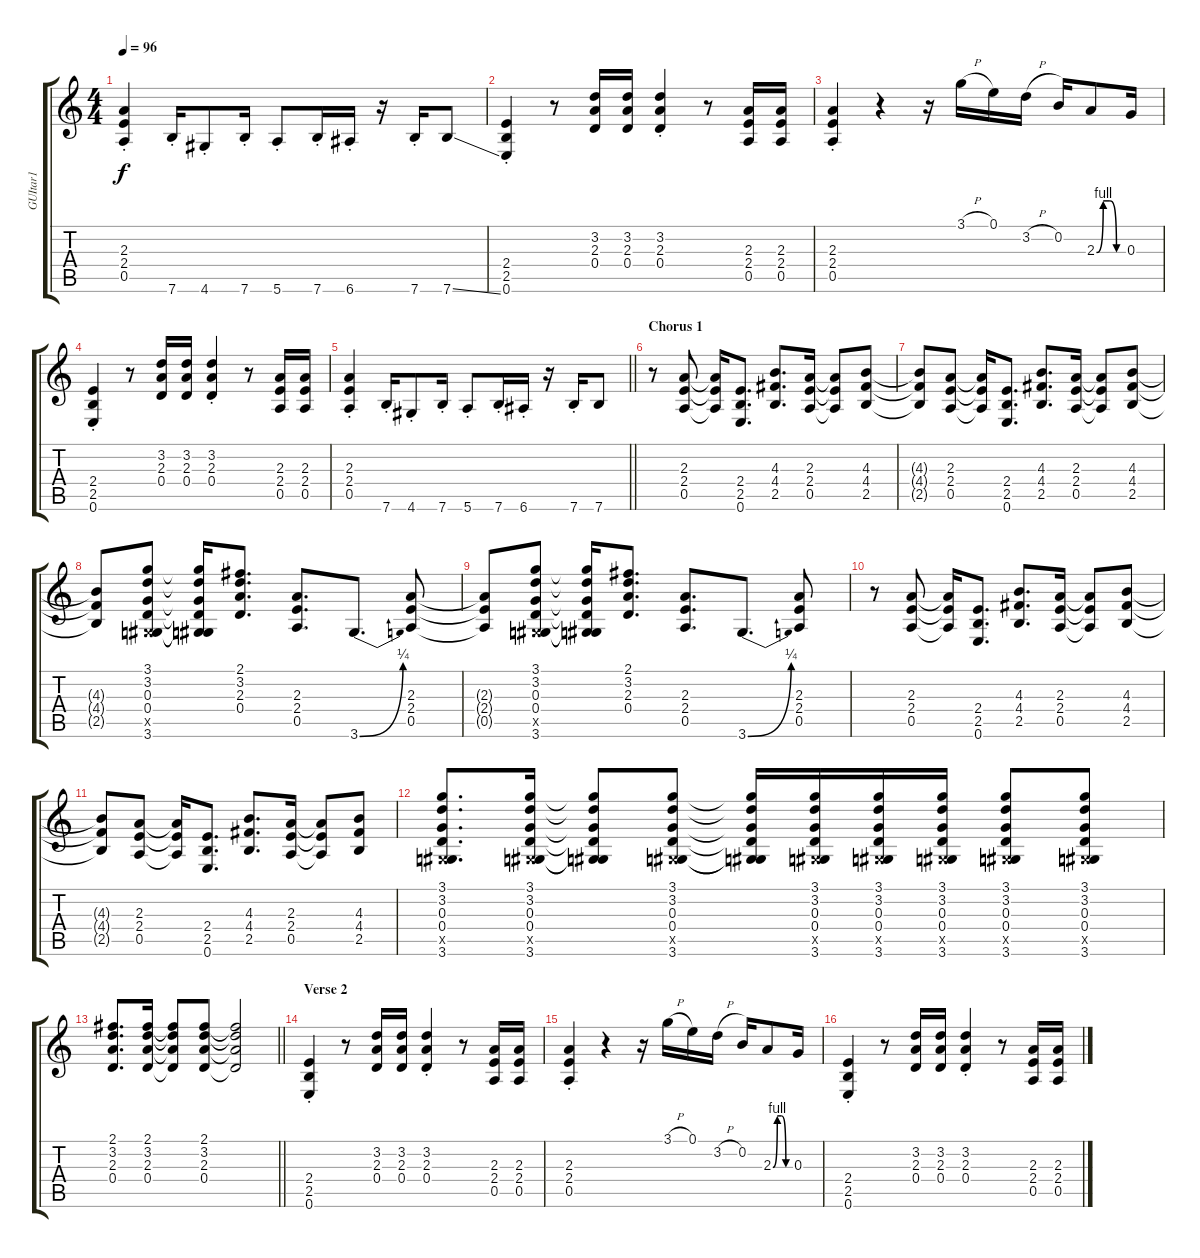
\track ("GUItar1" "GUItar1") {instrument distortionguitar}
\staff {score tabs}
\tuning (E4 B3 G3 D3 A2 E2) {hide}
\ts (4 4)
\tempo 96
\clef g2
\ks c
(2.3{st} 2.4{st} 0.5{st}).4{dy f} 7.6{st}.16 4.6{st}.8 7.6{st}.16 5.6{st}.8 7.6{st}.16 6.6{st}.16 r.16 7.6{st}.16 7.6{ss}.8 |
(2.4{st} 2.5{st} 0.6{st}).4 r.8 (3.2 2.3 0.4).16 (3.2 2.3 0.4).16 (3.2{st} 2.3{st} 0.4{st}).4 r.8 (2.3 2.4 0.5).16 (2.3 2.4 0.5).16 |
(2.3{st} 2.4{st} 0.5{st}).4 r.4 r.16 3.1{h}.16 0.1.16 3.2{h}.16 0.2.16 2.3{be (custom 0 0 15 4 30 4 45 0 60 0)}.8 0.3.16 |
(2.4{st} 2.5{st} 0.6{st}).4 r.8 (3.2 2.3 0.4).16 (3.2 2.3 0.4).16 (3.2{st} 2.3{st} 0.4{st}).4 r.8 (2.3 2.4 0.5).16 (2.3 2.4 0.5).16 |
\barLineRight lightlight
(2.3{st} 2.4{st} 0.5{st}).4 7.6{st}.16 4.6{st}.8 7.6{st}.16 5.6{st}.8 7.6{st}.16 6.6{st}.16 r.16 7.6{st}.16 7.6.8 |
\section ("" "Chorus 1")
r.8 (2.3 2.4 0.5).8 (2.3{t} 2.4{t} 0.5{t}).16 (2.4 2.5 0.6).8{d} (4.3 4.4 2.5).8{d} (2.3 2.4 0.5).16 (2.3{t} 2.4{t} 0.5{t}).8 (4.3 4.4 2.5).8 |
(4.3{t} 4.4{t} 2.5{t}).8 (2.3 2.4 0.5).8 (2.3{t} 2.4{t} 0.5{t}).16 (2.4 2.5 0.6).8{d} (4.3 4.4 2.5).8{d} (2.3 2.4 0.5).16 (2.3{t} 2.4{t} 0.5{t}).8 (4.3 4.4 2.5).8 |
(4.3{t} 4.4{t} 2.5{t}).8 (3.1 3.2 0.3 0.4 -1.5{x} 3.6).8 (3.1{t} 3.2{t} 0.3{t} 0.4{t} -1.5{t} 3.6{t}).16 (2.1 3.2 2.3 0.4).8{d} (2.3 2.4 0.5).8{d} 3.6{be (bend 0 0 60 1)}.8{d} (2.3 2.4 0.5).8 |
(2.3{t} 2.4{t} 0.5{t}).8 (3.1 3.2 0.3 0.4 -1.5{x} 3.6).8 (3.1{t} 3.2{t} 0.3{t} 0.4{t} -1.5{t} 3.6{t}).16 (2.1 3.2 2.3 0.4).8{d} (2.3 2.4 0.5).8{d} 3.6{be (bend 0 0 60 1)}.8{d} (2.3 2.4 0.5).8 |
r.8 (2.3 2.4 0.5).8 (2.3{t} 2.4{t} 0.5{t}).16 (2.4 2.5 0.6).8{d} (4.3 4.4 2.5).8{d} (2.3 2.4 0.5).16 (2.3{t} 2.4{t} 0.5{t}).8 (4.3 4.4 2.5).8 |
(4.3{t} 4.4{t} 2.5{t}).8 (2.3 2.4 0.5).8 (2.3{t} 2.4{t} 0.5{t}).16 (2.4 2.5 0.6).8{d} (4.3 4.4 2.5).8{d} (2.3 2.4 0.5).16 (2.3{t} 2.4{t} 0.5{t}).8 (4.3 4.4 2.5).8 |
(3.1 3.2 0.3 0.4 -1.5{x} 3.6).8{d} (3.1 3.2 0.3 0.4 -1.5{x} 3.6).16 (3.1{t} 3.2{t} 0.3{t} 0.4{t} -1.5{t} 3.6{t}).8 (3.1 3.2 0.3 0.4 -1.5{x} 3.6).8 (3.1{t} 3.2{t} 0.3{t} 0.4{t} -1.5{t} 3.6{t}).16 (3.1 3.2 0.3 0.4 -1.5{x} 3.6).16 (3.1 3.2 0.3 0.4 -1.5{x} 3.6).16 (3.1 3.2 0.3 0.4 -1.5{x} 3.6).16 (3.1 3.2 0.3 0.4 -1.5{x} 3.6).8 (3.1 3.2 0.3 0.4 -1.5{x} 3.6).8 |
\barLineRight lightlight
(2.1 3.2 2.3 0.4).8{d} (2.1 3.2 2.3 0.4).16 (2.1{t} 3.2{t} 2.3{t} 0.4{t}).8 (2.1 3.2 2.3 0.4).8 (2.1{t} 3.2{t} 2.3{t} 0.4{t}).2 |
\section ("" "Verse 2")
(2.4{st} 2.5{st} 0.6{st}).4 r.8 (3.2 2.3 0.4).16 (3.2 2.3 0.4).16 (3.2{st} 2.3{st} 0.4{st}).4 r.8 (2.3 2.4 0.5).16 (2.3 2.4 0.5).16 |
(2.3{st} 2.4{st} 0.5{st}).4 r.4 r.16 3.1{h}.16 0.1.16 3.2{h}.16 0.2.16 2.3{be (custom 0 0 15 4 30 4 45 0 60 0)}.8 0.3.16 |
(2.4{st} 2.5{st} 0.6{st}).4 r.8 (3.2 2.3 0.4).16 (3.2 2.3 0.4).16 (3.2{st} 2.3{st} 0.4{st}).4 r.8 (2.3 2.4 0.5).16 (2.3 2.4 0.5).16
